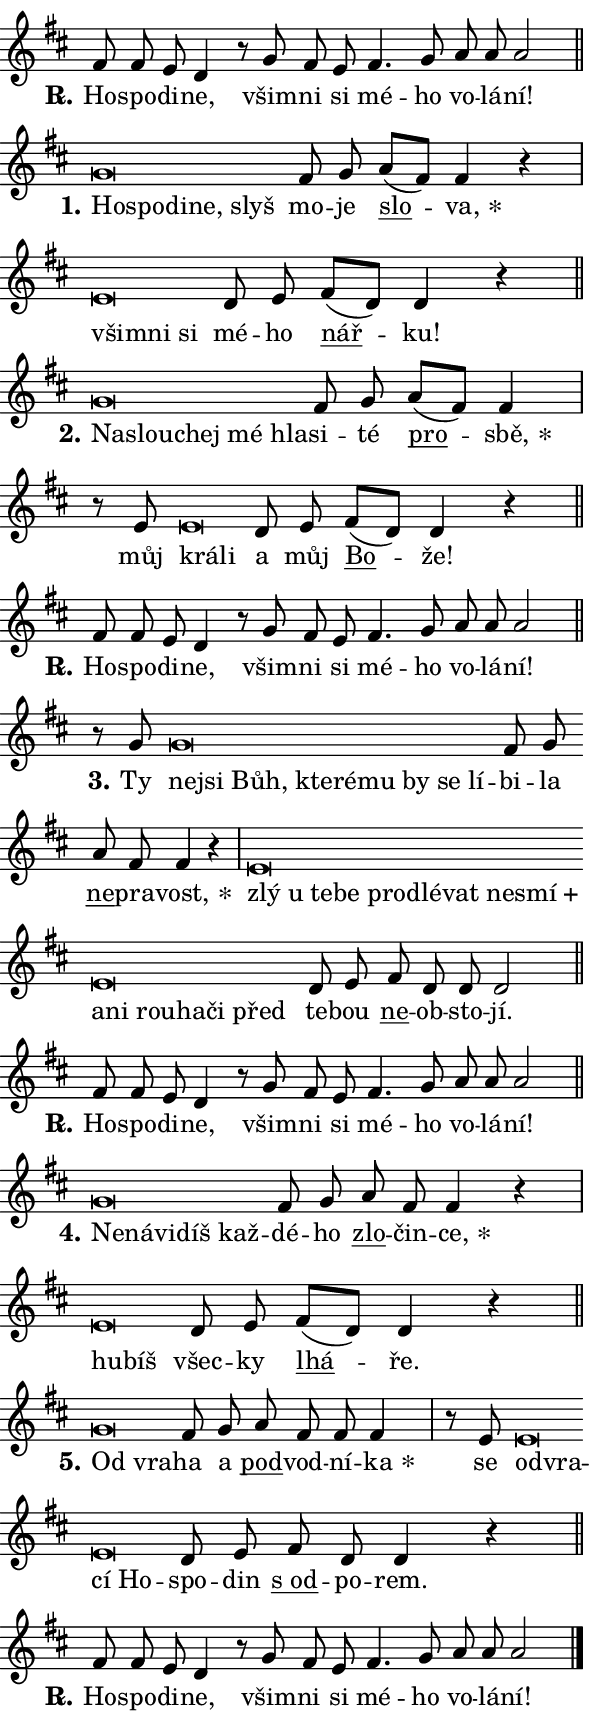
\version "2.24.0"
\header { tagline = "" }
\paper {
  indent = 0\cm
  top-margin = 0\cm
  right-margin = 0.13\cm % to fit lyric hyphens
  bottom-margin = 0\cm
  left-margin = 0\cm
  paper-width = 10\cm
  page-breaking = #ly:one-page-breaking
  system-system-spacing.basic-distance = #11
  score-system-spacing.basic-distance = #11
  ragged-last = ##f
}


%% Author: Thomas Morley
%% https://lists.gnu.org/archive/html/lilypond-user/2020-05/msg00002.html
#(define (line-position grob)
"Returns position of @var[grob} in current system:
   @code{'start}, if at first time-step
   @code{'end}, if at last time-step
   @code{'middle} otherwise
"
  (let* ((col (ly:item-get-column grob))
         (ln (ly:grob-object col 'left-neighbor))
         (rn (ly:grob-object col 'right-neighbor))
         (col-to-check-left (if (ly:grob? ln) ln col))
         (col-to-check-right (if (ly:grob? rn) rn col))
         (break-dir-left
           (and
             (ly:grob-property col-to-check-left 'non-musical #f)
             (ly:item-break-dir col-to-check-left)))
         (break-dir-right
           (and
             (ly:grob-property col-to-check-right 'non-musical #f)
             (ly:item-break-dir col-to-check-right))))
        (cond ((eqv? 1 break-dir-left) 'start)
              ((eqv? -1 break-dir-right) 'end)
              (else 'middle))))

#(define (tranparent-at-line-position vctor)
  (lambda (grob)
  "Relying on @code{line-position} select the relevant enry from @var{vctor}.
Used to determine transparency,"
    (case (line-position grob)
      ((end) (not (vector-ref vctor 0)))
      ((middle) (not (vector-ref vctor 1)))
      ((start) (not (vector-ref vctor 2))))))

noteHeadBreakVisibility =
#(define-music-function (break-visibility)(vector?)
"Makes @code{NoteHead}s transparent relying on @var{break-visibility}"
#{
  \override NoteHead.transparent =
    #(tranparent-at-line-position break-visibility)
#})

#(define delete-ledgers-for-transparent-note-heads
  (lambda (grob)
    "Reads whether a @code{NoteHead} is transparent.
If so this @code{NoteHead} is removed from @code{'note-heads} from
@var{grob}, which is supposed to be @code{LedgerLineSpanner}.
As a result ledgers are not printed for this @code{NoteHead}"
    (let* ((nhds-array (ly:grob-object grob 'note-heads))
           (nhds-list
             (if (ly:grob-array? nhds-array)
                 (ly:grob-array->list nhds-array)
                 '()))
           ;; Relies on the transparent-property being done before
           ;; Staff.LedgerLineSpanner.after-line-breaking is executed.
           ;; This is fragile ...
           (to-keep
             (remove
               (lambda (nhd)
                 (ly:grob-property nhd 'transparent #f))
               nhds-list)))
      ;; TODO find a better method to iterate over grob-arrays, similiar
      ;; to filter/remove etc for lists
      ;; For now rebuilt from scratch
      (set! (ly:grob-object grob 'note-heads)  '())
      (for-each
        (lambda (nhd)
          (ly:pointer-group-interface::add-grob grob 'note-heads nhd))
        to-keep))))

squashNotes = {
  \override NoteHead.X-extent = #'(-0.2 . 0.2)
  \override NoteHead.Y-extent = #'(-0.75 . 0)
  \override NoteHead.stencil =
    #(lambda (grob)
       (let ((pos (ly:grob-property grob 'staff-position)))
         (begin
           (if (< pos -7) (display "ERROR: Lower brevis then expected\n") (display ""))
           (if (<= pos -6) ly:text-interface::print ly:note-head::print))))
}
unSquashNotes = {
  \revert NoteHead.X-extent
  \revert NoteHead.Y-extent
  \revert NoteHead.stencil
}

hideNotes = \noteHeadBreakVisibility #begin-of-line-visible
unHideNotes = \noteHeadBreakVisibility #all-visible

% work-around for resetting accidentals
% https://lilypond.org/doc/v2.23/Documentation/notation/displaying-rhythms#unmetered-music
cadenzaMeasure = {
  \cadenzaOff
  \partial 1024 s1024
  \cadenzaOn
}

#(define-markup-command (accent layout props text) (markup?)
  "Underline accented syllable"
  (interpret-markup layout props
    #{\markup \override #'(offset . 4.3) \underline { #text }#}))

responsum = \markup \concat {
  "R" \hspace #-1.05 \path #0.1 #'((moveto 0 0.07) (lineto 0.9 0.8)) \hspace #0.05 "."
}

spaceSize = #0.6828661417322834 % exact space size for TeX Gyre Schola

\layout {
  \context {
    \Staff
    \remove "Time_signature_engraver"
    \override LedgerLineSpanner.after-line-breaking = #delete-ledgers-for-transparent-note-heads
  }
  \context {
    \Lyrics {
      \override LyricSpace.minimum-distance = \spaceSize
      \override LyricText.font-name = #"TeX Gyre Schola"
      \override LyricText.font-size = 1
      \override StanzaNumber.font-name = #"TeX Gyre Schola Bold"
      \override StanzaNumber.font-size = 1
    }
  }
  \context {
    \Score 
    \override NoteHead.text =
      #(lambda (grob) 
        (let ((pos (ly:grob-property grob 'staff-position)))
          #{\markup {
            \combine
              \halign #-0.55 \raise #(if (= pos -6) 0 0.5) \override #'(thickness . 2) \draw-line #'(3.2 . 0)
              \musicglyph "noteheads.sM1"
          }#}))
  }
}

% magnetic-lyrics.ily
%
%   written by
%     Jean Abou Samra <jean@abou-samra.fr>
%     Werner Lemberg <wl@gnu.org>
%
%   adapted by
%     Jiri Hon <jiri.hon@gmail.com>
%
% Version 2022-Apr-15

% https://www.mail-archive.com/lilypond-user@gnu.org/msg149350.html

#(define (Left_hyphen_pointer_engraver context)
   "Collect syllable-hyphen-syllable occurrences in lyrics and store
them in properties.  This engraver only looks to the left.  For
example, if the lyrics input is @code{foo -- bar}, it does the
following.

@itemize @bullet
@item
Set the @code{text} property of the @code{LyricHyphen} grob between
@q{foo} and @q{bar} to @code{foo}.

@item
Set the @code{left-hyphen} property of the @code{LyricText} grob with
text @q{foo} to the @code{LyricHyphen} grob between @q{foo} and
@q{bar}.
@end itemize

Use this auxiliary engraver in combination with the
@code{lyric-@/text::@/apply-@/magnetic-@/offset!} hook."
   (let ((hyphen #f)
         (text #f))
     (make-engraver
      (acknowledgers
       ((lyric-syllable-interface engraver grob source-engraver)
        (set! text grob)))
      (end-acknowledgers
       ((lyric-hyphen-interface engraver grob source-engraver)
        ;(when (not (grob::has-interface grob 'lyric-space-interface))
          (set! hyphen grob)));)
      ((stop-translation-timestep engraver)
       (when (and text hyphen)
         (ly:grob-set-object! text 'left-hyphen hyphen))
       (set! text #f)
       (set! hyphen #f)))))

#(define (lyric-text::apply-magnetic-offset! grob)
   "If the space between two syllables is less than the value in
property @code{LyricText@/.details@/.squash-threshold}, move the right
syllable to the left so that it gets concatenated with the left
syllable.

Use this function as a hook for
@code{LyricText@/.after-@/line-@/breaking} if the
@code{Left_@/hyphen_@/pointer_@/engraver} is active."
   (let ((hyphen (ly:grob-object grob 'left-hyphen #f)))
     (when hyphen
       (let ((left-text (ly:spanner-bound hyphen LEFT)))
         (when (grob::has-interface left-text 'lyric-syllable-interface)
           (let* ((common (ly:grob-common-refpoint grob left-text X))
                  (this-x-ext (ly:grob-extent grob common X))
                  (left-x-ext
                   (begin
                     ;; Trigger magnetism for left-text.
                     (ly:grob-property left-text 'after-line-breaking)
                     (ly:grob-extent left-text common X)))
                  ;; `delta` is the gap width between two syllables.
                  (delta (- (interval-start this-x-ext)
                            (interval-end left-x-ext)))
                  (details (ly:grob-property grob 'details))
                  (threshold (assoc-get 'squash-threshold details 0.2)))
             (when (< delta threshold)
               (let* (;; We have to manipulate the input text so that
                      ;; ligatures crossing syllable boundaries are not
                      ;; disabled.  For languages based on the Latin
                      ;; script this is essentially a beautification.
                      ;; However, for non-Western scripts it can be a
                      ;; necessity.
                      (lt (ly:grob-property left-text 'text))
                      (rt (ly:grob-property grob 'text))
                      (is-space (grob::has-interface hyphen 'lyric-space-interface))
                      (space (if is-space " " ""))
                      (extra-delta (if is-space spaceSize 0))
                      ;; Append new syllable.
                      (ltrt-space (if (and (string? lt) (string? rt))
                                (string-append lt space rt)
                                (make-concat-markup (list lt space rt))))
                      ;; Right-align `ltrt` to the right side.
                      (ltrt-space-markup (grob-interpret-markup
                               grob
                               (make-translate-markup
                                (cons (interval-length this-x-ext) 0)
                                (make-right-align-markup ltrt-space)))))
                 (begin
                   ;; Don't print `left-text`.
                   (ly:grob-set-property! left-text 'stencil #f)
                   ;; Set text and stencil (which holds all collected
                   ;; syllables so far) and shift it to the left.
                   (ly:grob-set-property! grob 'text ltrt-space)
                   (ly:grob-set-property! grob 'stencil ltrt-space-markup)
                   (ly:grob-translate-axis! grob (- (- delta extra-delta)) X))))))))))


#(define (lyric-hyphen::displace-bounds-first grob)
   ;; Make very sure this callback isn't triggered too early.
   (let ((left (ly:spanner-bound grob LEFT))
         (right (ly:spanner-bound grob RIGHT)))
     (ly:grob-property left 'after-line-breaking)
     (ly:grob-property right 'after-line-breaking)
     (ly:lyric-hyphen::print grob)))

squashThreshold = #0.4

\layout {
  \context {
    \Lyrics
    \consists #Left_hyphen_pointer_engraver
    \override LyricText.after-line-breaking =
      #lyric-text::apply-magnetic-offset!
    \override LyricHyphen.stencil = #lyric-hyphen::displace-bounds-first
    \override LyricText.details.squash-threshold = \squashThreshold
    \override LyricHyphen.minimum-distance = 0
    \override LyricHyphen.minimum-length = \squashThreshold
  }
}

squashText = \override LyricText.details.squash-threshold = 9999
unSquashText = \override LyricText.details.squash-threshold = \squashThreshold

leftText = \override LyricText.self-alignment-X = #LEFT
unLeftText = \revert LyricText.self-alignment-X

starOffset = #(lambda (grob) 
                (let ((x_offset (ly:self-alignment-interface::aligned-on-x-parent grob)))
                  (if (= x_offset 0) 0 (+ x_offset 1.2))))

star = #(define-music-function (syllable)(string?)
"Append star separator at the end of a syllable"
#{
  \once \override LyricText.X-offset = #starOffset
  \lyricmode { \markup {
    #syllable
    \override #'((font-name . "TeX Gyre Schola Bold")) \hspace #0.2 \lower #0.65 \larger "*"
  } }
#})

starAccent = #(define-music-function (syllable)(string?)
"Append star separator at the end of a syllable and make accent"
#{
  \once \override LyricText.X-offset = #starOffset
  \lyricmode { \markup {
    \accent #syllable
    \override #'((font-name . "TeX Gyre Schola Bold")) \hspace #0.2 \lower #0.65 \larger "*"
  } }
#})

breath = #(define-music-function (syllable)(string?)
"Append breathing indicator at the end of a syllable"
#{
  \lyricmode { \markup { #syllable "+" } }
#})

optionalBreath = #(define-music-function (syllable)(string?)
"Append optional breathing indicator at the end of a syllable"
#{
  \lyricmode { \markup { #syllable "(+)" } }
#})


\score {
    <<
        \new Voice = "melody" { \cadenzaOn \key d \major \relative { fis'8 fis e d4 r8 \bar "" g8 fis e \bar "" fis4. g8 \bar "" a a a2 \cadenzaMeasure \bar "||" \break } }
        \new Lyrics \lyricsto "melody" { \lyricmode { \set stanza = \responsum
Ho -- spo -- di -- ne, všim -- ni si mé -- ho vo -- lá -- ní! } }
    >>
    \layout {}
}

\score {
    <<
        \new Voice = "melody" { \cadenzaOn \key d \major \relative { \squashNotes g'\breve*1/16 \hideNotes \breve*1/16 \bar "" \breve*1/16 \bar "" \breve*1/16 \breve*1/16 \bar "" \unHideNotes \unSquashNotes fis8 g \bar "" a[( fis)] fis4 r \cadenzaMeasure \bar "|" \squashNotes e\breve*1/16 \hideNotes \breve*1/16 \breve*1/16 \bar "" \unHideNotes \unSquashNotes d8 e \bar "" fis[( d)] d4 r \cadenzaMeasure \bar "||" \break } }
        \new Lyrics \lyricsto "melody" { \lyricmode { \set stanza = "1."
\leftText Ho -- \squashText spo -- di -- ne, slyš \unLeftText \unSquashText mo -- je \markup \accent slo -- \star va, \leftText všim -- \squashText ni si \unLeftText \unSquashText mé -- ho \markup \accent nář -- ku! } }
    >>
    \layout {}
}

\score {
    <<
        \new Voice = "melody" { \cadenzaOn \key d \major \relative { \squashNotes g'\breve*1/16 \hideNotes \breve*1/16 \bar "" \breve*1/16 \bar "" \breve*1/16 \breve*1/16 \bar "" \unHideNotes \unSquashNotes fis8 g \bar "" a[( fis)] fis4 \cadenzaMeasure \bar "|" r8 e8 \squashNotes e\breve*1/16 \hideNotes \breve*1/16 \bar "" \unHideNotes \unSquashNotes d8 e \bar "" fis[( d)] d4 r \cadenzaMeasure \bar "||" \break } }
        \new Lyrics \lyricsto "melody" { \lyricmode { \set stanza = "2."
\leftText Na -- \squashText slou -- chej mé hla -- \unLeftText \unSquashText si -- té \markup \accent pro -- \star sbě, můj \leftText krá -- \squashText li \unLeftText \unSquashText a můj \markup \accent Bo -- že! } }
    >>
    \layout {}
}

\score {
    <<
        \new Voice = "melody" { \cadenzaOn \key d \major \relative { fis'8 fis e d4 r8 \bar "" g8 fis e \bar "" fis4. g8 \bar "" a a a2 \cadenzaMeasure \bar "||" \break } }
        \new Lyrics \lyricsto "melody" { \lyricmode { \set stanza = \responsum
Ho -- spo -- di -- ne, všim -- ni si mé -- ho vo -- lá -- ní! } }
    >>
    \layout {}
}

\score {
    <<
        \new Voice = "melody" { \cadenzaOn \key d \major \relative { r8 g'8 \squashNotes g\breve*1/16 \hideNotes \breve*1/16 \bar "" \breve*1/16 \bar "" \breve*1/16 \bar "" \breve*1/16 \bar "" \breve*1/16 \bar "" \breve*1/16 \bar "" \breve*1/16 \breve*1/16 \bar "" \unHideNotes \unSquashNotes fis8 g \bar "" a fis fis4 r \cadenzaMeasure \bar "|" \squashNotes e\breve*1/16 \hideNotes \breve*1/16 \bar "" \breve*1/16 \bar "" \breve*1/16 \bar "" \breve*1/16 \bar "" \breve*1/16 \bar "" \breve*1/16 \bar "" \breve*1/16 \bar "" \breve*1/16 \bar "" \breve*1/16 \bar "" \breve*1/16 \bar "" \breve*1/16 \bar "" \breve*1/16 \bar "" \breve*1/16 \breve*1/16 \bar "" \unHideNotes \unSquashNotes d8 e \bar "" fis d d d2 \cadenzaMeasure \bar "||" \break } }
        \new Lyrics \lyricsto "melody" { \lyricmode { \set stanza = "3."
Ty \leftText nej -- \squashText si Bůh, kte -- ré -- mu by se lí -- \unLeftText \unSquashText bi -- la \markup \accent ne -- pra -- \star vost, \leftText zlý \squashText u te -- be pro -- dlé -- vat ne -- \breath "smí" a -- ni rou -- ha -- či před \unLeftText \unSquashText te -- bou \markup \accent ne -- ob -- sto -- jí. } }
    >>
    \layout {}
}

\score {
    <<
        \new Voice = "melody" { \cadenzaOn \key d \major \relative { fis'8 fis e d4 r8 \bar "" g8 fis e \bar "" fis4. g8 \bar "" a a a2 \cadenzaMeasure \bar "||" \break } }
        \new Lyrics \lyricsto "melody" { \lyricmode { \set stanza = \responsum
Ho -- spo -- di -- ne, všim -- ni si mé -- ho vo -- lá -- ní! } }
    >>
    \layout {}
}

\score {
    <<
        \new Voice = "melody" { \cadenzaOn \key d \major \relative { \squashNotes g'\breve*1/16 \hideNotes \breve*1/16 \bar "" \breve*1/16 \bar "" \breve*1/16 \breve*1/16 \bar "" \unHideNotes \unSquashNotes fis8 g \bar "" a fis fis4 r \cadenzaMeasure \bar "|" \squashNotes e\breve*1/16 \hideNotes \breve*1/16 \bar "" \unHideNotes \unSquashNotes d8 e \bar "" fis[( d)] d4 r \cadenzaMeasure \bar "||" \break } }
        \new Lyrics \lyricsto "melody" { \lyricmode { \set stanza = "4."
\leftText Ne -- \squashText ná -- vi -- díš kaž -- \unLeftText \unSquashText dé -- ho \markup \accent zlo -- čin -- \star ce, \leftText hu -- \squashText bíš \unLeftText \unSquashText všec -- ky \markup \accent lhá -- ře. } }
    >>
    \layout {}
}

\score {
    <<
        \new Voice = "melody" { \cadenzaOn \key d \major \relative { \squashNotes g'\breve*1/16 \hideNotes \breve*1/16 \bar "" \unHideNotes \unSquashNotes fis8 g \bar "" a fis fis fis4 \cadenzaMeasure \bar "|" r8 e8 \squashNotes e\breve*1/16 \hideNotes \breve*1/16 \bar "" \breve*1/16 \breve*1/16 \bar "" \unHideNotes \unSquashNotes d8 e \bar "" fis d d4 r \cadenzaMeasure \bar "||" \break } }
        \new Lyrics \lyricsto "melody" { \lyricmode { \set stanza = "5."
\leftText Od \squashText vra -- \unLeftText \unSquashText ha a \markup \accent pod -- vod -- ní -- \star ka se \leftText od -- \squashText vra -- cí Ho -- \unLeftText \unSquashText spo -- din \markup \accent "s od" -- po -- rem. } }
    >>
    \layout {}
}

\score {
    <<
        \new Voice = "melody" { \cadenzaOn \key d \major \relative { fis'8 fis e d4 r8 \bar "" g8 fis e \bar "" fis4. g8 \bar "" a a a2 \cadenzaMeasure \bar "||" \break } \bar "|." }
        \new Lyrics \lyricsto "melody" { \lyricmode { \set stanza = \responsum
Ho -- spo -- di -- ne, všim -- ni si mé -- ho vo -- lá -- ní! } }
    >>
    \layout {}
}
